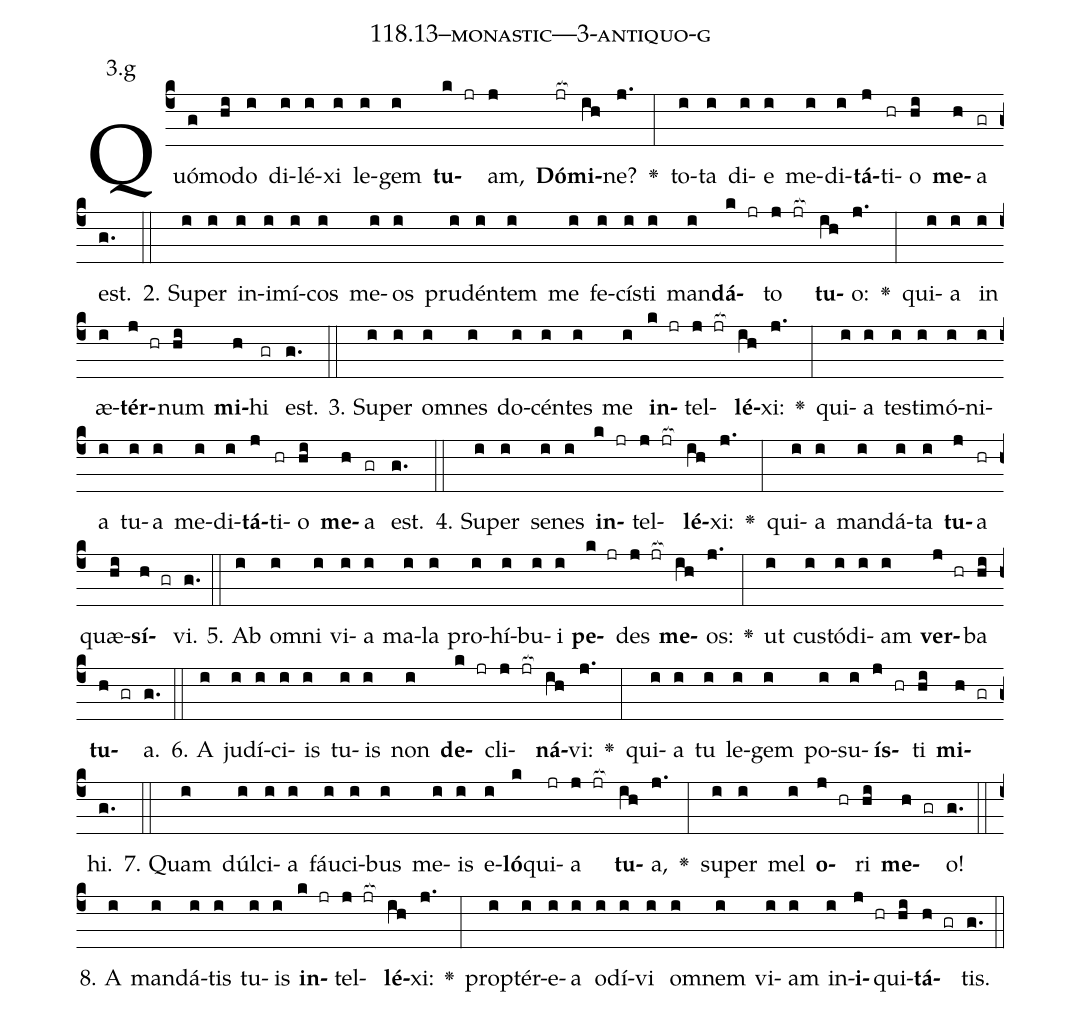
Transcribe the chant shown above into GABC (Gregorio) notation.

name: 118.13--monastic---3-antiquo-g;
annotation: 3.g;
%%
(c4)Quó(g)mo(hi)do(i) di(i)lé(i)xi(i) le(i)gem(i) <b>tu</b>(k jr)am,(j) <b>Dó</b>(jr[ocb:1{])<b>mi</b>(ih[ocb:0}])ne?(j.) <v>\greheightstar</v>(:) to(i)ta(i) di(i)e(i) me(i)di(i)<b>tá</b>(j)ti(hr)o(hi) <b>me</b>(h)a(gr) est.(g.) (::)
2. Su(i)per(i) in(i)i(i)mí(i)cos(i) me(i)os(i) pru(i)dén(i)tem(i) me(i) fe(i)cís(i)ti(i) man(i)<b>dá</b>(k jr)to(j jr[ocb:1{]) <b>tu</b>(ih[ocb:0}])o:(j.) <v>\greheightstar</v>(:) qui(i)a(i) in(i) æ(i)<b>tér</b>(j hr)num(hi) <b>mi</b>(h)hi(gr) est.(g.) (::)
3. Su(i)per(i) om(i)nes(i) do(i)cén(i)tes(i) me(i) <b>in</b>(k jr)tel(j jr[ocb:1{])<b>lé</b>(ih[ocb:0}])xi:(j.) <v>\greheightstar</v>(:) qui(i)a(i) tes(i)ti(i)mó(i)ni(i)a(i) tu(i)a(i) me(i)di(i)<b>tá</b>(j)ti(hr)o(hi) <b>me</b>(h)a(gr) est.(g.) (::)
4. Su(i)per(i) se(i)nes(i) <b>in</b>(k jr)tel(j jr[ocb:1{])<b>lé</b>(ih[ocb:0}])xi:(j.) <v>\greheightstar</v>(:) qui(i)a(i) man(i)dá(i)ta(i) <b>tu</b>(j)a(hr) quæ(hi)<b>sí</b>(h gr)vi.(g.) (::)
5. Ab(i) om(i)ni(i) vi(i)a(i) ma(i)la(i) pro(i)hí(i)bu(i)i(i) <b>pe</b>(k jr)des(j jr[ocb:1{]) <b>me</b>(ih[ocb:0}])os:(j.) <v>\greheightstar</v>(:) ut(i) cus(i)tó(i)di(i)am(i) <b>ver</b>(j hr)ba(hi) <b>tu</b>(h gr)a.(g.) (::)
6. A(i) ju(i)dí(i)ci(i)is(i) tu(i)is(i) non(i) <b>de</b>(k jr)cli(j jr[ocb:1{])<b>ná</b>(ih[ocb:0}])vi:(j.) <v>\greheightstar</v>(:) qui(i)a(i) tu(i) le(i)gem(i) po(i)su(i)<b>ís</b>(j hr)ti(hi) <b>mi</b>(h gr)hi.(g.) (::)
7. Quam(i) dúl(i)ci(i)a(i) fáu(i)ci(i)bus(i) me(i)is(i) e(i)<b>ló</b>(k)qui(jr)a(j jr[ocb:1{]) <b>tu</b>(ih[ocb:0}])a,(j.) <v>\greheightstar</v>(:) su(i)per(i) mel(i) <b>o</b>(j hr)ri(hi) <b>me</b>(h gr)o!(g.) (::)
8. A(i) man(i)dá(i)tis(i) tu(i)is(i) <b>in</b>(k jr)tel(j jr[ocb:1{])<b>lé</b>(ih[ocb:0}])xi:(j.) <v>\greheightstar</v>(:) prop(i)tér(i)e(i)a(i) o(i)dí(i)vi(i) om(i)nem(i) vi(i)am(i) in(i)<b>i</b>(j hr)qui(hi)<b>tá</b>(h gr)tis.(g.) (::)
